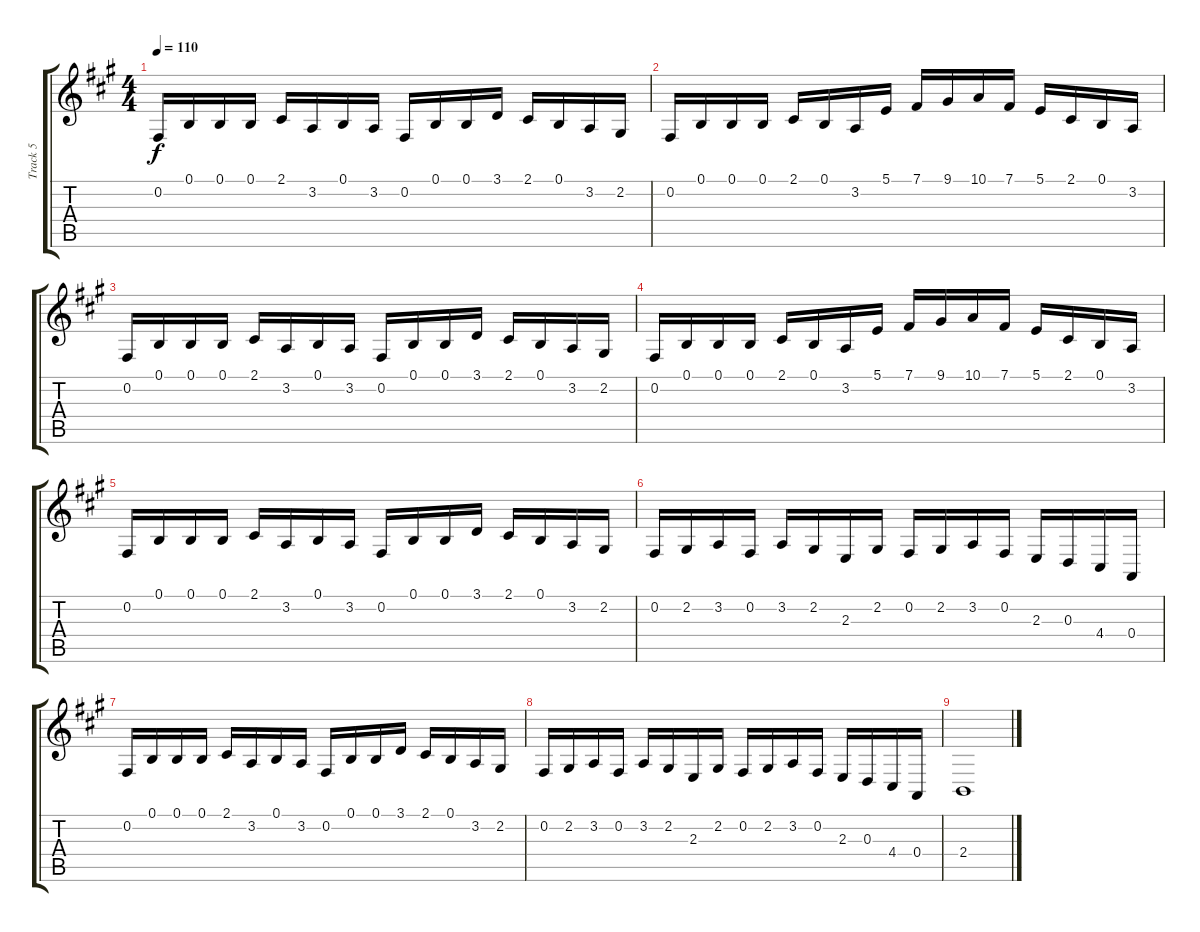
\track ("Track 5" "Track 5") {instrument violin}
\staff {score tabs}
\tuning (B3 Gb3 D3 A2 E2 B1) {hide}
\ts (4 4)
\tempo 110
\clef g2
\ks a
0.2.16{dy f} 0.1.16 0.1.16 0.1.16 2.1.16 3.2.16 0.1.16 3.2.16 0.2.16 0.1.16 0.1.16 3.1.16 2.1.16 0.1.16 3.2.16 2.2.16 |
0.2.16 0.1.16 0.1.16 0.1.16 2.1.16 0.1.16 3.2.16 5.1.16 7.1.16 9.1.16 10.1.16 7.1.16 5.1.16 2.1.16 0.1.16 3.2.16 |
0.2.16 0.1.16 0.1.16 0.1.16 2.1.16 3.2.16 0.1.16 3.2.16 0.2.16 0.1.16 0.1.16 3.1.16 2.1.16 0.1.16 3.2.16 2.2.16 |
0.2.16 0.1.16 0.1.16 0.1.16 2.1.16 0.1.16 3.2.16 5.1.16 7.1.16 9.1.16 10.1.16 7.1.16 5.1.16 2.1.16 0.1.16 3.2.16 |
0.2.16 0.1.16 0.1.16 0.1.16 2.1.16 3.2.16 0.1.16 3.2.16 0.2.16 0.1.16 0.1.16 3.1.16 2.1.16 0.1.16 3.2.16 2.2.16 |
0.2.16 2.2.16 3.2.16 0.2.16 3.2.16 2.2.16 2.3.16 2.2.16 0.2.16 2.2.16 3.2.16 0.2.16 2.3.16 0.3.16 4.4.16 0.4.16 |
0.2.16 0.1.16 0.1.16 0.1.16 2.1.16 3.2.16 0.1.16 3.2.16 0.2.16 0.1.16 0.1.16 3.1.16 2.1.16 0.1.16 3.2.16 2.2.16 |
0.2.16 2.2.16 3.2.16 0.2.16 3.2.16 2.2.16 2.3.16 2.2.16 0.2.16 2.2.16 3.2.16 0.2.16 2.3.16 0.3.16 4.4.16 0.4.16 |
2.4.1
